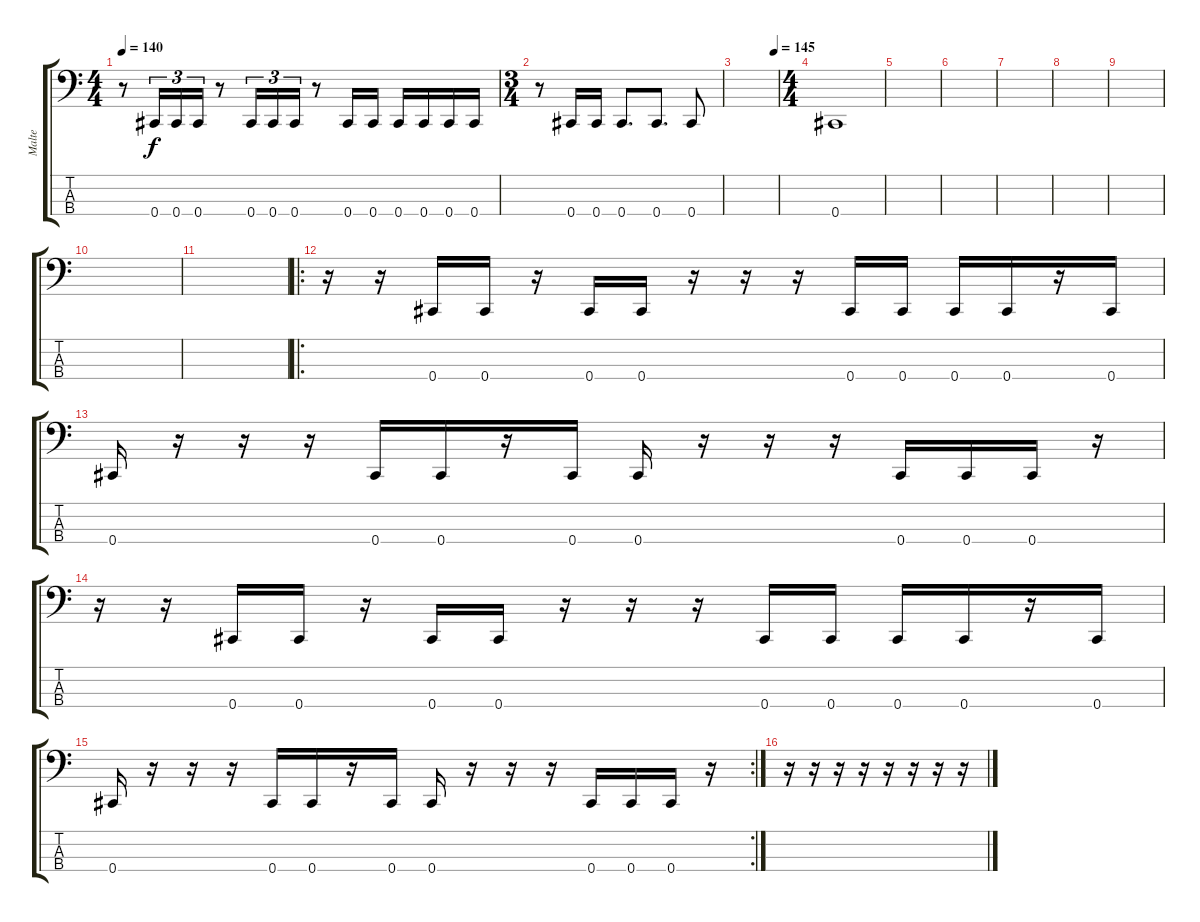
\track ("Malte" "Malte") {instrument electricbassfinger}
\staff {score tabs}
\tuning (E2 B1 Gb1 Db1) {hide}
\ts (4 4)
\tempo 140
\clef f4
\ks c
r.8{dy f} 0.4.16{tu (3 2)} 0.4.16{tu (3 2)} 0.4.16{tu (3 2)} r.8 0.4.16{tu (3 2)} 0.4.16{tu (3 2)} 0.4.16{tu (3 2)} r.8 0.4.16 0.4.16 0.4.16 0.4.16 0.4.16 0.4.16 |
\ts (3 4)
r.8 0.4.16 0.4.16 0.4.8{d} 0.4.8{d} 0.4.8 |
\tempo (145 0.9166666666666666)
|
\ts (4 4)
0.4.1 |
|
|
|
|
|
|
|
\ro
r.16 r.16 0.4.16 0.4.16 r.16 0.4.16 0.4.16 r.16 r.16 r.16 0.4.16 0.4.16 0.4.16 0.4.16 r.16 0.4.16 |
0.4.16 r.16 r.16 r.16 0.4.16 0.4.16 r.16 0.4.16 0.4.16 r.16 r.16 r.16 0.4.16 0.4.16 0.4.16 r.16 |
r.16 r.16 0.4.16 0.4.16 r.16 0.4.16 0.4.16 r.16 r.16 r.16 0.4.16 0.4.16 0.4.16 0.4.16 r.16 0.4.16 |
\rc 2
0.4.16 r.16 r.16 r.16 0.4.16 0.4.16 r.16 0.4.16 0.4.16 r.16 r.16 r.16 0.4.16 0.4.16 0.4.16 r.16 |
r.16 r.16 r.16 r.16 r.16 r.16 r.16 r.16
